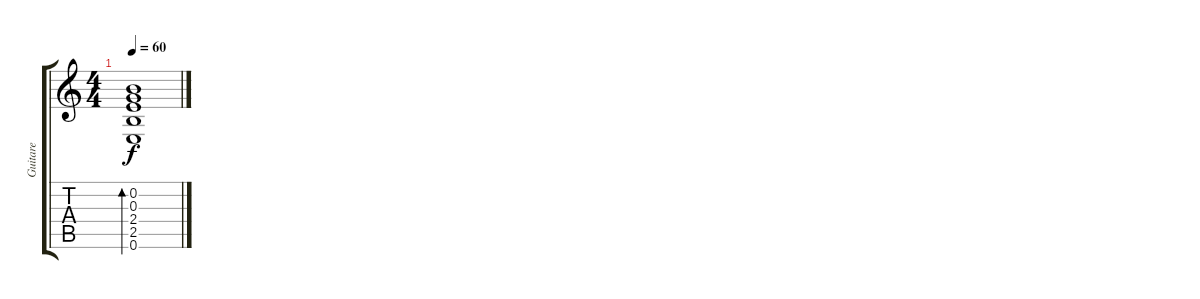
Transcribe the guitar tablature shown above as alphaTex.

\track ("Guitare" "Guitare") {instrument acousticguitarsteel}
\staff {score tabs}
\tuning (E4 B3 G3 D3 A2 E2) {hide}
\ts (4 4)
\tempo 60
\clef g2
\ks c
(0.2 0.3 2.4 2.5 0.6).1{bd 240 dy f}
